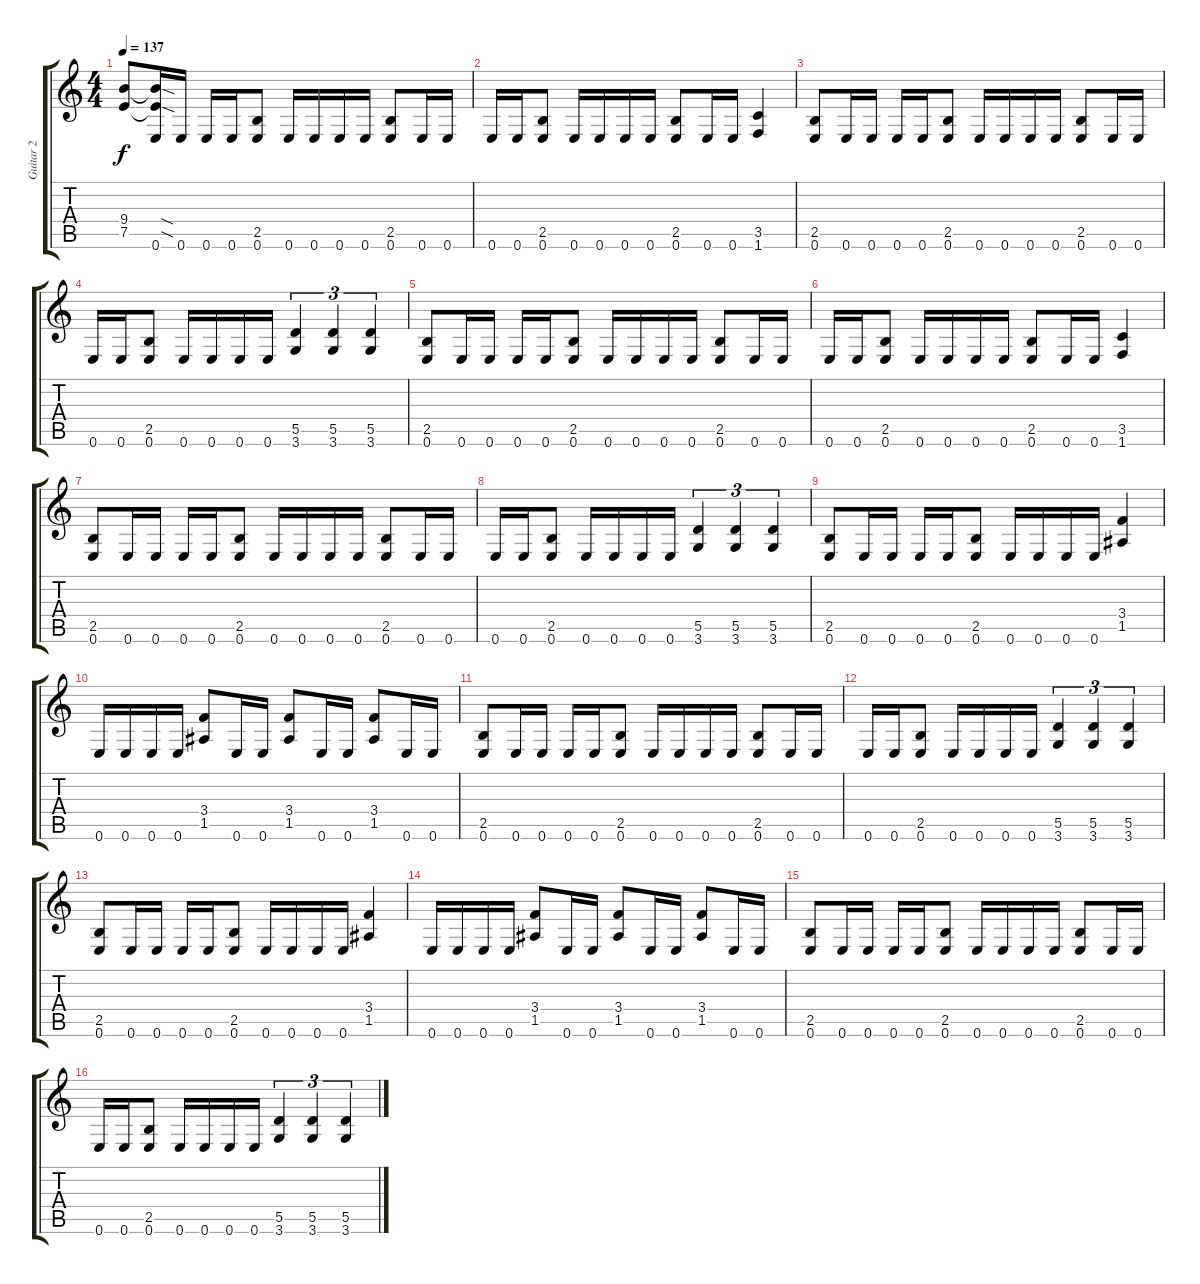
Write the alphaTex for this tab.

\track ("Guitar 2" "Guitar 2") {instrument distortionguitar}
\staff {score tabs}
\tuning (E4 B3 G3 D3 A2 E2) {hide}
\ts (4 4)
\tempo 137
\clef g2
\ks c
(9.4 7.5).8{dy f} (9.4{sod t} 7.5{sod t} 0.6).16 0.6.16 0.6.16 0.6.16 (2.5 0.6).8 0.6.16 0.6.16 0.6.16 0.6.16 (2.5 0.6).8 0.6.16 0.6.16 |
0.6.16 0.6.16 (2.5 0.6).8 0.6.16 0.6.16 0.6.16 0.6.16 (2.5 0.6).8 0.6.16 0.6.16 (3.5 1.6).4 |
(2.5 0.6).8 0.6.16 0.6.16 0.6.16 0.6.16 (2.5 0.6).8 0.6.16 0.6.16 0.6.16 0.6.16 (2.5 0.6).8 0.6.16 0.6.16 |
0.6.16 0.6.16 (2.5 0.6).8 0.6.16 0.6.16 0.6.16 0.6.16 (5.5 3.6).4{tu (3 2)} (5.5 3.6).4{tu (3 2)} (5.5 3.6).4{tu (3 2)} |
(2.5 0.6).8 0.6.16 0.6.16 0.6.16 0.6.16 (2.5 0.6).8 0.6.16 0.6.16 0.6.16 0.6.16 (2.5 0.6).8 0.6.16 0.6.16 |
0.6.16 0.6.16 (2.5 0.6).8 0.6.16 0.6.16 0.6.16 0.6.16 (2.5 0.6).8 0.6.16 0.6.16 (3.5 1.6).4 |
(2.5 0.6).8 0.6.16 0.6.16 0.6.16 0.6.16 (2.5 0.6).8 0.6.16 0.6.16 0.6.16 0.6.16 (2.5 0.6).8 0.6.16 0.6.16 |
0.6.16 0.6.16 (2.5 0.6).8 0.6.16 0.6.16 0.6.16 0.6.16 (5.5 3.6).4{tu (3 2)} (5.5 3.6).4{tu (3 2)} (5.5 3.6).4{tu (3 2)} |
(2.5 0.6).8 0.6.16 0.6.16 0.6.16 0.6.16 (2.5 0.6).8 0.6.16 0.6.16 0.6.16 0.6.16 (3.4 1.5).4 |
0.6.16 0.6.16 0.6.16 0.6.16 (3.4 1.5).8 0.6.16 0.6.16 (3.4 1.5).8 0.6.16 0.6.16 (3.4 1.5).8 0.6.16 0.6.16 |
(2.5 0.6).8 0.6.16 0.6.16 0.6.16 0.6.16 (2.5 0.6).8 0.6.16 0.6.16 0.6.16 0.6.16 (2.5 0.6).8 0.6.16 0.6.16 |
0.6.16 0.6.16 (2.5 0.6).8 0.6.16 0.6.16 0.6.16 0.6.16 (5.5 3.6).4{tu (3 2)} (5.5 3.6).4{tu (3 2)} (5.5 3.6).4{tu (3 2)} |
(2.5 0.6).8 0.6.16 0.6.16 0.6.16 0.6.16 (2.5 0.6).8 0.6.16 0.6.16 0.6.16 0.6.16 (3.4 1.5).4 |
0.6.16 0.6.16 0.6.16 0.6.16 (3.4 1.5).8 0.6.16 0.6.16 (3.4 1.5).8 0.6.16 0.6.16 (3.4 1.5).8 0.6.16 0.6.16 |
(2.5 0.6).8 0.6.16 0.6.16 0.6.16 0.6.16 (2.5 0.6).8 0.6.16 0.6.16 0.6.16 0.6.16 (2.5 0.6).8 0.6.16 0.6.16 |
0.6.16 0.6.16 (2.5 0.6).8 0.6.16 0.6.16 0.6.16 0.6.16 (5.5 3.6).4{tu (3 2)} (5.5 3.6).4{tu (3 2)} (5.5 3.6).4{tu (3 2)}
